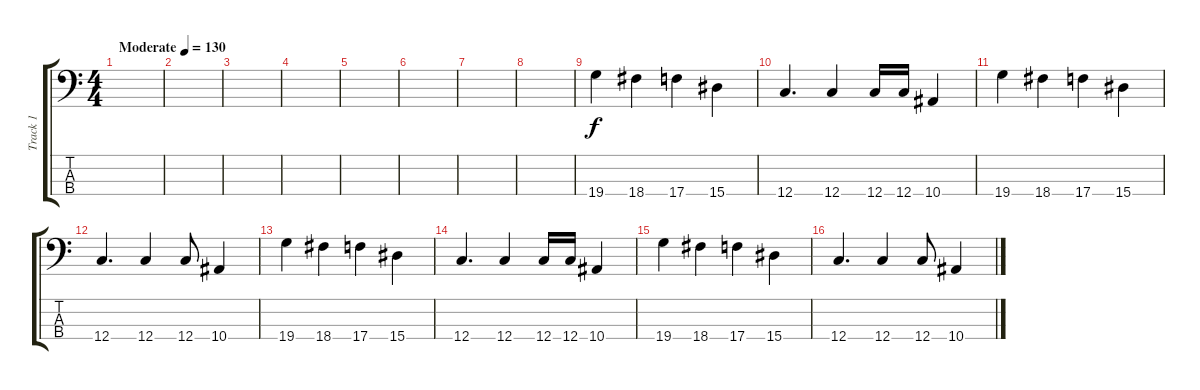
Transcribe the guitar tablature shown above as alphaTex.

\track ("Track 1" "Track 1") {instrument electricbasspick}
\staff {score tabs}
\tuning (F2 C2 G1 C1) {hide}
\ts (4 4)
\tempo (130 "Moderate")
\clef f4
\ks c
|
|
|
|
|
|
|
|
19.4.4 18.4.4 17.4.4 15.4.4 |
12.4.4{d} 12.4.4 12.4.16 12.4.16 10.4.4 |
19.4.4 18.4.4 17.4.4 15.4.4 |
12.4.4{d} 12.4.4 12.4.8 10.4.4 |
19.4.4 18.4.4 17.4.4 15.4.4 |
12.4.4{d} 12.4.4 12.4.16 12.4.16 10.4.4 |
19.4.4 18.4.4 17.4.4 15.4.4 |
12.4.4{d} 12.4.4 12.4.8 10.4.4
